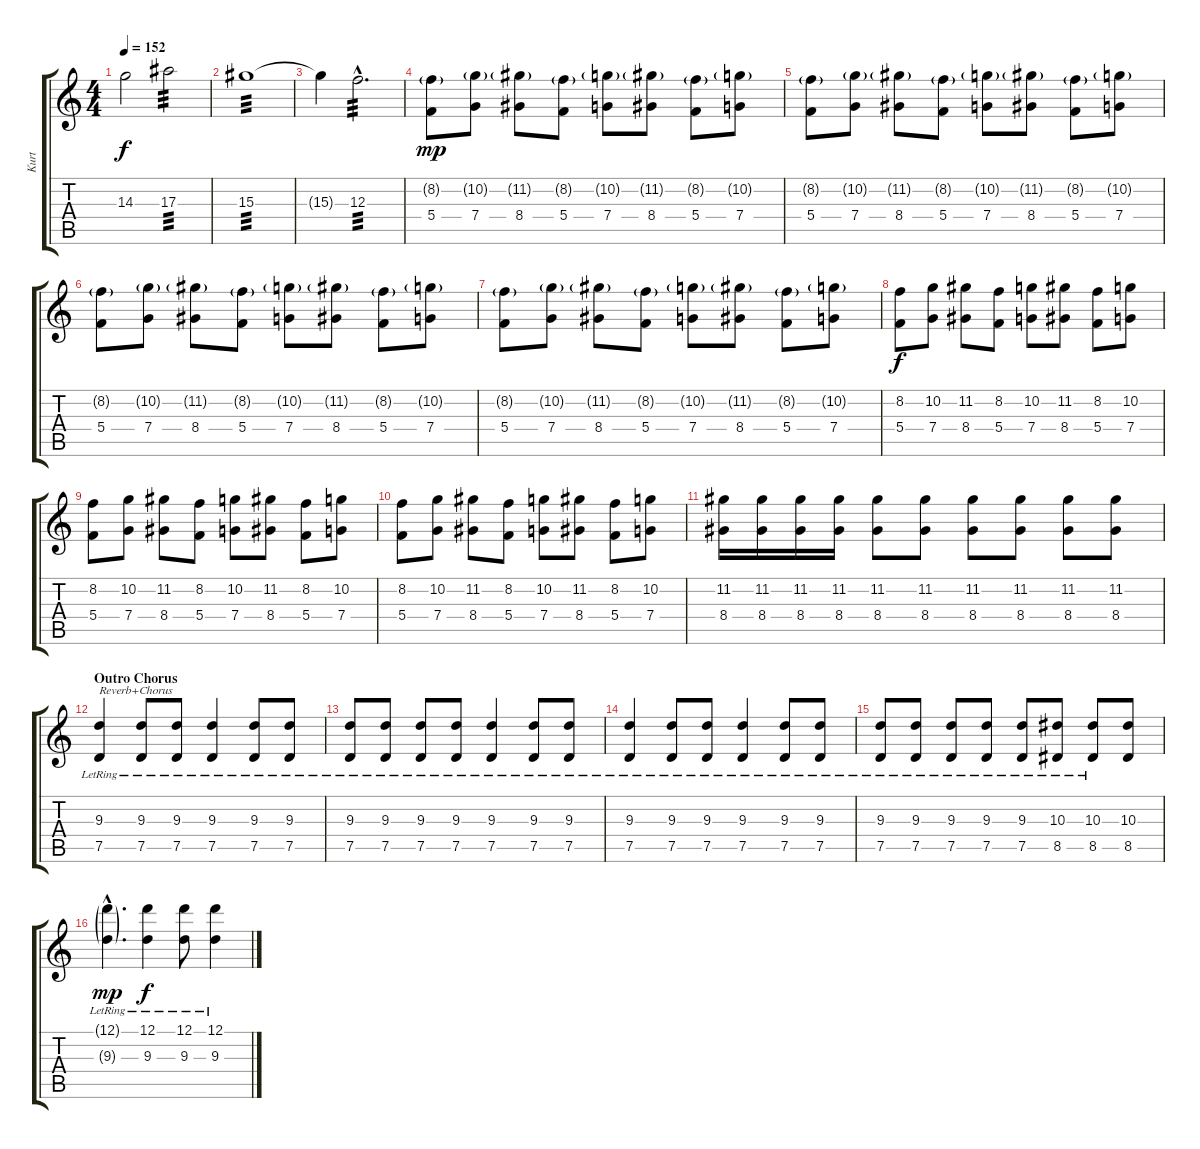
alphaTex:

\track ("Kurt " "Kurt ") {instrument electricguitarjazz}
\staff {score tabs}
\tuning (D4 A3 F3 C3 G2 C2) {hide}
\ts (4 4)
\tempo 152
\clef g2
\ks c
14.3{t}.2{dy f} 17.3.2{tp 3} |
15.3.1{tp 3} |
15.3{t}.4 12.3{hac}.2{d tp 3} |
(8.2{g} 5.4).8{dy mp instrument electricguitarjazz} (10.2{g} 7.4).8 (11.2{g} 8.4).8 (8.2{g} 5.4).8 (10.2{g} 7.4).8 (11.2{g} 8.4).8 (8.2{g} 5.4).8 (10.2{g} 7.4).8 |
(8.2{g} 5.4).8 (10.2{g} 7.4).8 (11.2{g} 8.4).8 (8.2{g} 5.4).8 (10.2{g} 7.4).8 (11.2{g} 8.4).8 (8.2{g} 5.4).8 (10.2{g} 7.4).8 |
(8.2{g} 5.4).8 (10.2{g} 7.4).8 (11.2{g} 8.4).8 (8.2{g} 5.4).8 (10.2{g} 7.4).8 (11.2{g} 8.4).8 (8.2{g} 5.4).8 (10.2{g} 7.4).8 |
(8.2{g} 5.4).8 (10.2{g} 7.4).8 (11.2{g} 8.4).8 (8.2{g} 5.4).8 (10.2{g} 7.4).8 (11.2{g} 8.4).8 (8.2{g} 5.4).8 (10.2{g} 7.4).8 |
(8.2 5.4).8{dy f} (10.2 7.4).8 (11.2 8.4).8 (8.2 5.4).8 (10.2 7.4).8 (11.2 8.4).8 (8.2 5.4).8 (10.2 7.4).8 |
(8.2 5.4).8 (10.2 7.4).8 (11.2 8.4).8 (8.2 5.4).8 (10.2 7.4).8 (11.2 8.4).8 (8.2 5.4).8 (10.2 7.4).8 |
(8.2 5.4).8 (10.2 7.4).8 (11.2 8.4).8 (8.2 5.4).8 (10.2 7.4).8 (11.2 8.4).8 (8.2 5.4).8 (10.2 7.4).8 |
(11.2 8.4).16 (11.2 8.4).16 (11.2 8.4).16 (11.2 8.4).16 (11.2 8.4).8 (11.2 8.4).8 (11.2 8.4).8 (11.2 8.4).8 (11.2 8.4).8 (11.2 8.4).8 |
\section ("" "Outro Chorus")
(9.3{lr} 7.5{lr}).4{txt "Reverb+Chorus" volume 10 instrument electricguitarjazz} (9.3{lr} 7.5{lr}).8 (9.3{lr} 7.5{lr}).8 (9.3{lr} 7.5{lr}).4 (9.3{lr} 7.5{lr}).8 (9.3{lr} 7.5{lr}).8 |
(9.3{lr} 7.5{lr}).8 (9.3{lr} 7.5{lr}).8 (9.3{lr} 7.5{lr}).8 (9.3{lr} 7.5{lr}).8 (9.3{lr} 7.5{lr}).4 (9.3{lr} 7.5{lr}).8 (9.3{lr} 7.5{lr}).8 |
(9.3{lr} 7.5{lr}).4 (9.3{lr} 7.5{lr}).8 (9.3{lr} 7.5{lr}).8 (9.3{lr} 7.5{lr}).4 (9.3{lr} 7.5{lr}).8 (9.3{lr} 7.5{lr}).8 |
(9.3{lr} 7.5{lr}).8 (9.3{lr} 7.5{lr}).8 (9.3{lr} 7.5{lr}).8 (9.3{lr} 7.5{lr}).8 (9.3{lr} 7.5{lr}).8 (10.3{lr} 8.5{lr}).8 (10.3{lr} 8.5{lr}).8 (10.3 8.5).8 |
(12.1{g hac} 9.3{g hac lr}).4{d dy mp} (12.1 9.3{lr}).4{dy f} (12.1 9.3{lr}).8 (12.1 9.3{lr}).4
